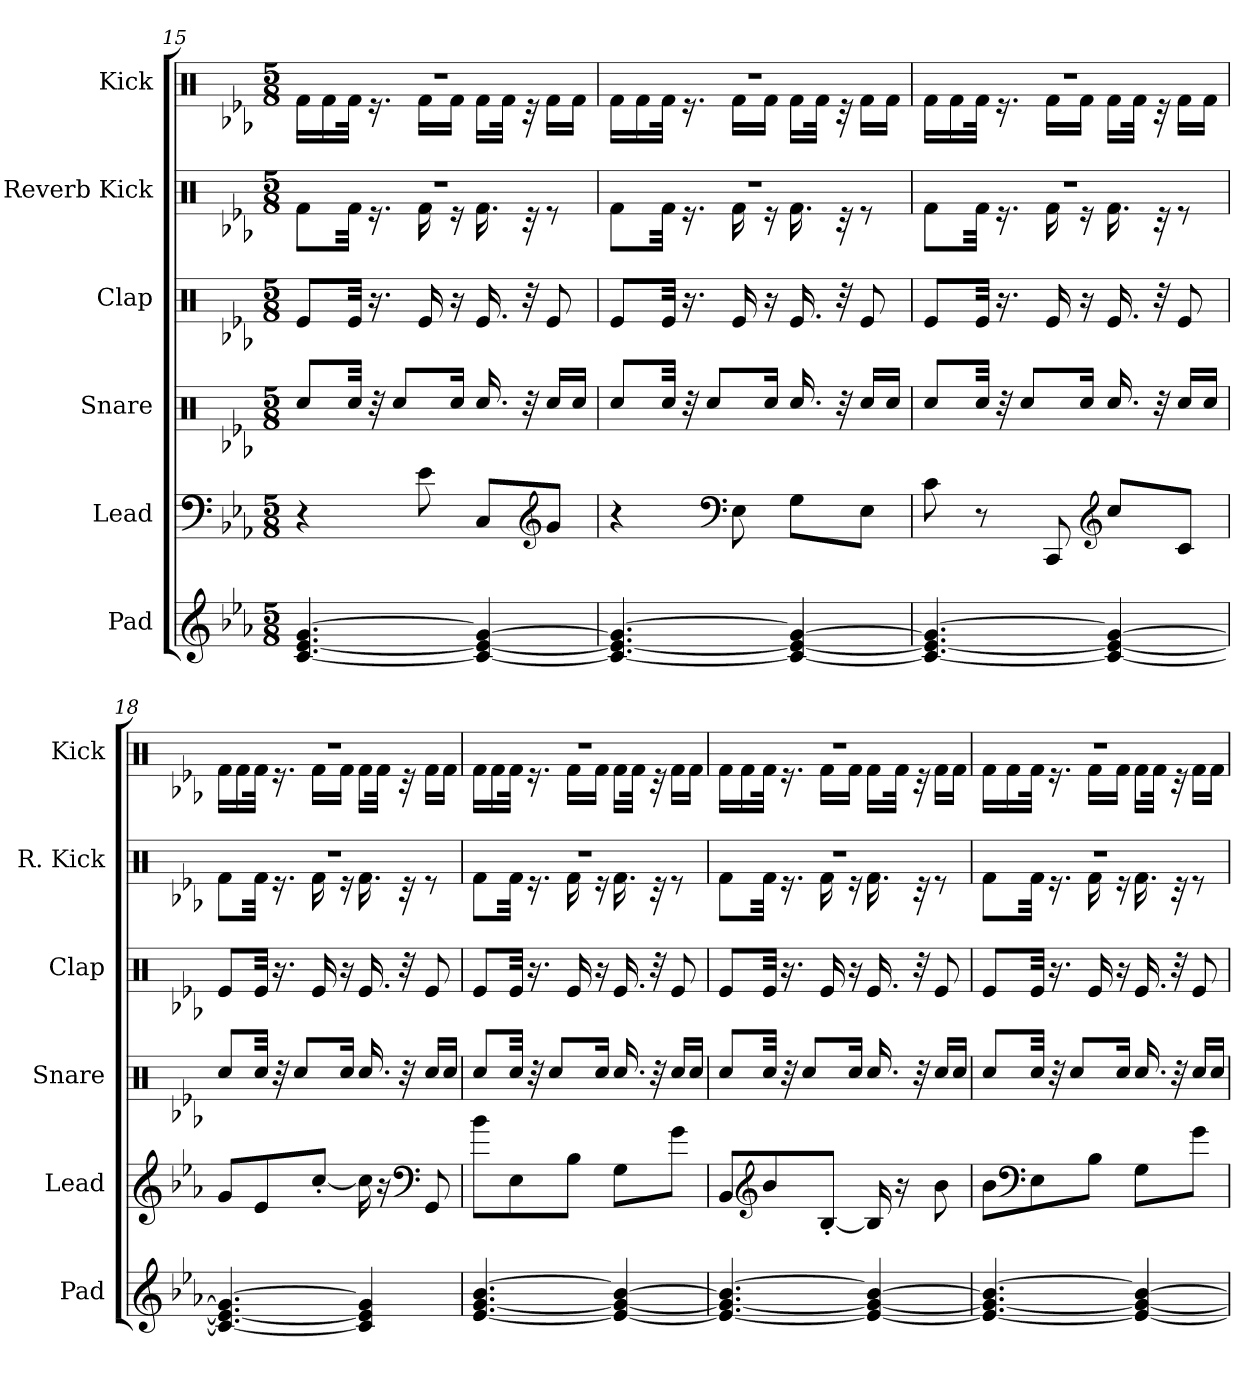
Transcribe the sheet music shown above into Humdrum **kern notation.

**kern	**kern	**kern	**kern	**kern	**kern
*part6	*part5	*part4	*part3	*part2	*part1
*staff6	*staff5	*staff4	*staff3	*staff2	*staff1
*I"Pad	*I"Lead	*I"Snare	*I"Clap	*I"Reverb Kick	*I"Kick
*I'Pad	*I'Lead	*I'Snare	*I'Clap	*I'R. Kick	*I'Kick
*clefG2	*clefF4	*clefX	*clefX	*clefX	*clefX
*k[b-e-a-]	*k[b-e-a-]	*k[b-e-a-]	*k[b-e-a-]	*k[b-e-a-]	*k[b-e-a-]
*M5/8	*M5/8	*M5/8	*M5/8	*M5/8	*M5/8
=15	=15	=15	=15	=15	=15
*	*	*	*	*^	*^
[4.c/ [4.e-/ [4.g/	4r	8Rcc/L	8Re/L	8%5r	8Rf\L	8%5r	16Rf\LL
.	.	.	.	.	.	.	16Rf\
.	.	32Rcc/Jkk	32Re/Jkk	.	32Rf\Jkk	.	32Rf\JJk
.	.	32r	16.r	.	16.r	.	16.r
.	.	8Rcc/L	.	.	.	.	.
.	8e-\	.	16Re/	.	16Rf\	.	16Rf\LL
.	.	16Rcc/Jk	16r	.	16r	.	16Rf\JJ
4c/_ 4e-/_ 4g/_	8C/L	16.Rcc/	16.Re/	.	16.Rf\	.	16Rf\LL
.	.	.	.	.	.	.	32Rf\JJk
.	.	32r	32r	.	32r	.	32r
*	*clefG2	*	*	*	*	*	*
.	8g/J	16Rcc/LL	8Re/	.	8r	.	16Rf\LL
.	.	16Rcc/JJ	.	.	.	.	16Rf\JJ
!!LO:LB:g=z	!!
=16	=16	=16	=16	=16	=16	=16	=16
4.c/_ 4.e-/_ 4.g/_	4r	8Rcc/L	8Re/L	8%5r	8Rf\L	8%5r	16Rf\LL
.	.	.	.	.	.	.	16Rf\
.	.	32Rcc/Jkk	32Re/Jkk	.	32Rf\Jkk	.	32Rf\JJk
.	.	32r	16.r	.	16.r	.	16.r
.	.	8Rcc/L	.	.	.	.	.
*	*clefF4	*	*	*	*	*	*
.	8E-\	.	16Re/	.	16Rf\	.	16Rf\LL
.	.	16Rcc/Jk	16r	.	16r	.	16Rf\JJ
4c/_ 4e-/_ 4g/_	8G\L	16.Rcc/	16.Re/	.	16.Rf\	.	16Rf\LL
.	.	.	.	.	.	.	32Rf\JJk
.	.	32r	32r	.	32r	.	32r
.	8E-\J	16Rcc/LL	8Re/	.	8r	.	16Rf\LL
.	.	16Rcc/JJ	.	.	.	.	16Rf\JJ
=17	=17	=17	=17	=17	=17	=17	=17
4.c/_ 4.e-/_ 4.g/_	8c\	8Rcc/L	8Re/L	8%5r	8Rf\L	8%5r	16Rf\LL
.	.	.	.	.	.	.	16Rf\
.	8r	32Rcc/Jkk	32Re/Jkk	.	32Rf\Jkk	.	32Rf\JJk
.	.	32r	16.r	.	16.r	.	16.r
.	.	8Rcc/L	.	.	.	.	.
.	8CC/	.	16Re/	.	16Rf\	.	16Rf\LL
.	.	16Rcc/Jk	16r	.	16r	.	16Rf\JJ
*	*clefG2	*	*	*	*	*	*
4c/_ 4e-/_ 4g/_	8cc/L	16.Rcc/	16.Re/	.	16.Rf\	.	16Rf\LL
.	.	.	.	.	.	.	32Rf\JJk
.	.	32r	32r	.	32r	.	32r
.	8c/J	16Rcc/LL	8Re/	.	8r	.	16Rf\LL
.	.	16Rcc/JJ	.	.	.	.	16Rf\JJ
=18	=18	=18	=18	=18	=18	=18	=18
4.c/_ 4.e-/_ 4.g/_	8g/L	8Rcc/L	8Re/L	8%5r	8Rf\L	8%5r	16Rf\LL
.	.	.	.	.	.	.	16Rf\
.	8e-/	32Rcc/Jkk	32Re/Jkk	.	32Rf\Jkk	.	32Rf\JJk
.	.	32r	16.r	.	16.r	.	16.r
.	.	8Rcc/L	.	.	.	.	.
.	[8cc'/J	.	16Re/	.	16Rf\	.	16Rf\LL
.	.	16Rcc/Jk	16r	.	16r	.	16Rf\JJ
4c/] 4e-/] 4g/]	16cc\]	16.Rcc/	16.Re/	.	16.Rf\	.	16Rf\LL
.	16r	.	.	.	.	.	32Rf\JJk
.	.	32r	32r	.	32r	.	32r
*	*clefF4	*	*	*	*	*	*
.	8GG/	16Rcc/LL	8Re/	.	8r	.	16Rf\LL
.	.	16Rcc/JJ	.	.	.	.	16Rf\JJ
!!LO:PB:g=z	!!
=19	=19	=19	=19	=19	=19	=19	=19
[4.e-/ [4.g/ [4.b-/	8b-\L	8Rcc/L	8Re/L	8%5r	8Rf\L	8%5r	16Rf\LL
.	.	.	.	.	.	.	16Rf\
.	8E-\	32Rcc/Jkk	32Re/Jkk	.	32Rf\Jkk	.	32Rf\JJk
.	.	32r	16.r	.	16.r	.	16.r
.	.	8Rcc/L	.	.	.	.	.
.	8B-\J	.	16Re/	.	16Rf\	.	16Rf\LL
.	.	16Rcc/Jk	16r	.	16r	.	16Rf\JJ
4e-/_ 4g/_ 4b-/_	8G\L	16.Rcc/	16.Re/	.	16.Rf\	.	16Rf\LL
.	.	.	.	.	.	.	32Rf\JJk
.	.	32r	32r	.	32r	.	32r
.	8g\J	16Rcc/LL	8Re/	.	8r	.	16Rf\LL
.	.	16Rcc/JJ	.	.	.	.	16Rf\JJ
=20	=20	=20	=20	=20	=20	=20	=20
4.e-/_ 4.g/_ 4.b-/_	8BB-/L	8Rcc/L	8Re/L	8%5r	8Rf\L	8%5r	16Rf\LL
.	.	.	.	.	.	.	16Rf\
*	*clefG2	*	*	*	*	*	*
.	8b-/	32Rcc/Jkk	32Re/Jkk	.	32Rf\Jkk	.	32Rf\JJk
.	.	32r	16.r	.	16.r	.	16.r
.	.	8Rcc/L	.	.	.	.	.
.	[8B-'/J	.	16Re/	.	16Rf\	.	16Rf\LL
.	.	16Rcc/Jk	16r	.	16r	.	16Rf\JJ
4e-/_ 4g/_ 4b-/_	16B-/]	16.Rcc/	16.Re/	.	16.Rf\	.	16Rf\LL
.	16r	.	.	.	.	.	32Rf\JJk
.	.	32r	32r	.	32r	.	32r
.	8b-\	16Rcc/LL	8Re/	.	8r	.	16Rf\LL
.	.	16Rcc/JJ	.	.	.	.	16Rf\JJ
=21	=21	=21	=21	=21	=21	=21	=21
4.e-/_ 4.g/_ 4.b-/_	8b-\L	8Rcc/L	8Re/L	8%5r	8Rf\L	8%5r	16Rf\LL
.	.	.	.	.	.	.	16Rf\
*	*clefF4	*	*	*	*	*	*
.	8E-\	32Rcc/Jkk	32Re/Jkk	.	32Rf\Jkk	.	32Rf\JJk
.	.	32r	16.r	.	16.r	.	16.r
.	.	8Rcc/L	.	.	.	.	.
.	8B-\J	.	16Re/	.	16Rf\	.	16Rf\LL
.	.	16Rcc/Jk	16r	.	16r	.	16Rf\JJ
4e-/_ 4g/_ 4b-/_	8G\L	16.Rcc/	16.Re/	.	16.Rf\	.	16Rf\LL
.	.	.	.	.	.	.	32Rf\JJk
.	.	32r	32r	.	32r	.	32r
.	8g\J	16Rcc/LL	8Re/	.	8r	.	16Rf\LL
.	.	16Rcc/JJ	.	.	.	.	16Rf\JJ
*	*	*	*	*v	*v	*	*
*	*	*	*	*	*v	*v
=	=	=	=	=	=
*-	*-	*-	*-	*-	*-
